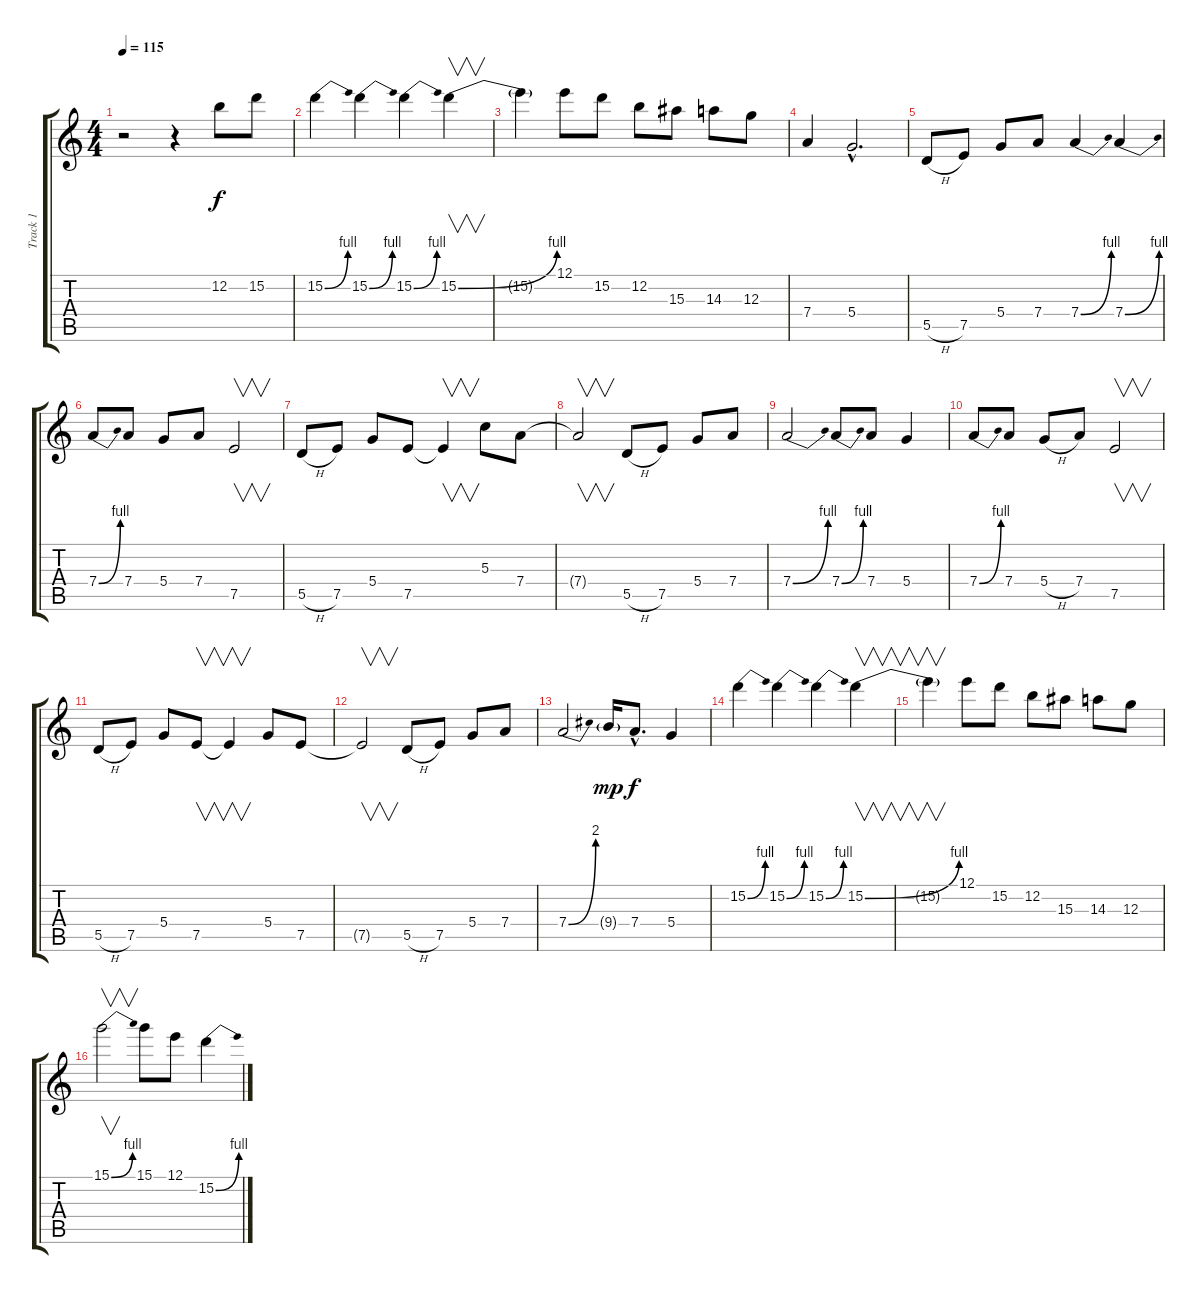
\track ("Track 1" "Track 1") {instrument overdrivenguitar}
\staff {score tabs}
\tuning (E4 B3 G3 D3 A2 E2) {hide}
\ts (4 4)
\tempo 115
\clef g2
\ks c
r.2{dy f} r.4 12.2.8 15.2.8 |
15.2{be (bend 0 0 60 4)}.4 15.2{be (bend 0 0 60 4)}.4 15.2{be (bend 0 0 60 4)}.4 15.2{be (bend 0 0 60 4)}.4{v} |
15.2{t}.4 12.1.8 15.2.8 12.2.8 15.3.8 14.3.8 12.3.8 |
7.4.4 5.4{hac}.2{d} |
5.5{h}.8 7.5.8 5.4.8 7.4.8 7.4{be (bend 0 0 60 4)}.4 7.4{be (bend 0 0 60 4)}.4 |
7.4{be (bend 0 0 60 4)}.8 7.4.8 5.4.8 7.4.8 7.5.2{v} |
5.5{h}.8 7.5.8 5.4.8 7.5.8 7.5{t}.4{v} 5.3.8 7.4.8 |
7.4{t}.2{v} 5.5{h}.8 7.5.8 5.4.8 7.4.8 |
7.4{be (bend 0 0 60 4)}.2 7.4{be (bend 0 0 60 4)}.8 7.4.8 5.4.4 |
7.4{be (bend 0 0 60 4)}.8 7.4.8 5.4{h}.8 7.4.8 7.5.2{v} |
5.5{h}.8 7.5.8 5.4.8 7.5.8{v} 7.5{t}.4{v} 5.4.8 7.5.8 |
7.5{t}.2{v} 5.5{h}.8 7.5.8 5.4.8 7.4.8 |
7.4{be (bend 0 0 60 8)}.2 9.4{g}.16{dy mp} 7.4{hac}.8{d dy f} 5.4.4 |
15.2{be (bend 0 0 60 4)}.4 15.2{be (bend 0 0 60 4)}.4 15.2{be (bend 0 0 60 4)}.4 15.2{be (bend 0 0 60 4)}.4{v} |
15.2{t}.4{v} 12.1.8 15.2.8 12.2.8 15.3.8 14.3.8 12.3.8 |
15.1{be (bend 0 0 60 4)}.2{v} 15.1.8 12.1.8 15.2{be (bend 0 0 60 4)}.4
